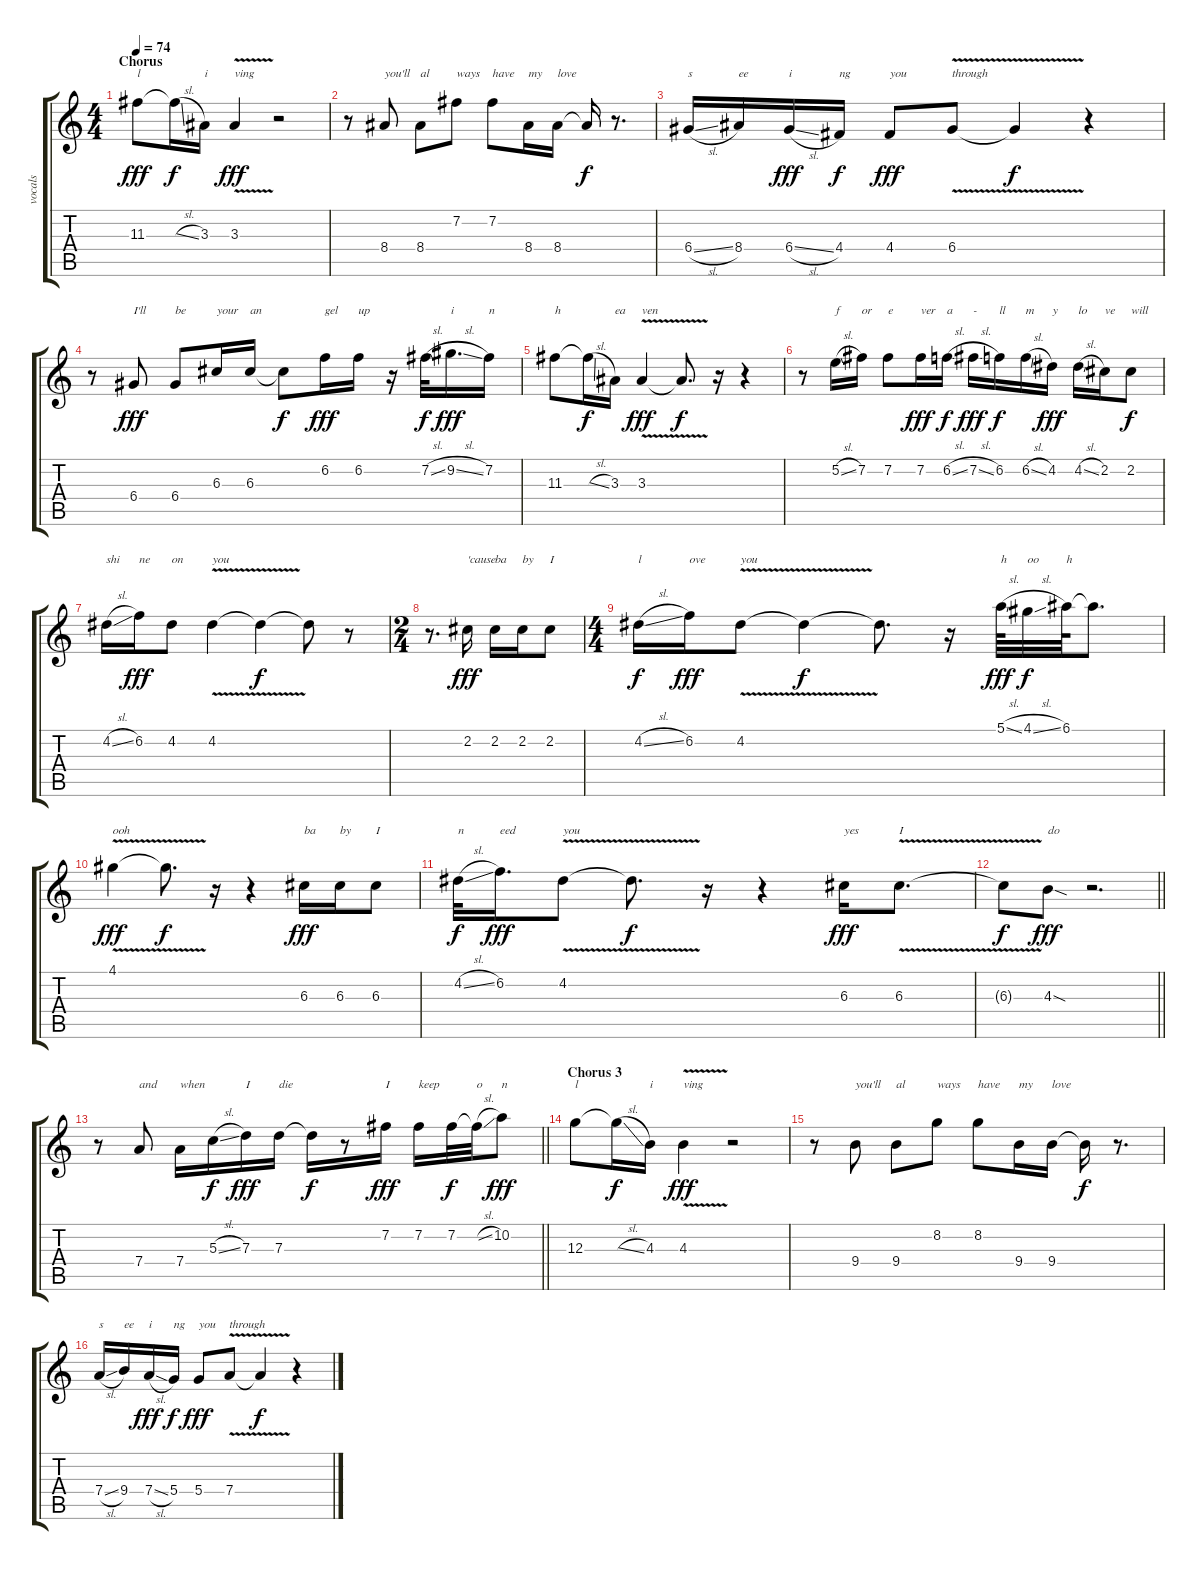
\track ("vocals" "vocals") {instrument electricguitarjazz}
\staff {score tabs}
\tuning (E4 B3 G3 D3 A2 E2) {hide}
\ts (4 4)
\section ("" "Chorus")
\tempo 74
\clef g2
\ks c
11.3.8{txt "l" dy fff} 11.3{sl t}.16{dy f} 3.3.16{txt "i"} 3.3{v}.4{txt "ving" dy fff} r.2 |
r.8 8.4.8{txt "you'll"} 8.4.8{txt "al"} 7.2.8{txt "ways"} 7.2.8{txt "have"} 8.4.16{txt "my"} 8.4.16{txt "love"} 8.4{t}.16{dy f} r.8{d} |
6.4{sl}.16{txt "s"} 8.4.16{txt "ee"} 6.4{sl}.16{txt "i" dy fff} 4.4.16{txt "ng" dy f} 4.4.8{txt "you" dy fff} 6.4{v}.8{txt "through"} 6.4{t}.4{dy f} r.4 |
r.8 6.4.8{txt "I'll" dy fff} 6.4.8{txt "be"} 6.3.16{txt "your"} 6.3.16{txt "an"} 6.3{t}.8{dy f} 6.2.16{txt "gel" dy fff} 6.2.16{txt "up"} r.16 7.2{sl}.32{dy f} 9.2{sl}.16{d txt "i" dy fff} 7.2.16{txt "n"} |
11.3.8{txt "h"} 11.3{sl t}.16{dy f} 3.3.16{txt "ea"} 3.3{v}.4{txt "ven" dy fff} 3.3{t}.8{d dy f} r.16 r.4 |
r.8 5.2{sl}.16{txt "f"} 7.2.16{txt "or"} 7.2.8{txt "e"} 7.2.16{txt "ver" dy fff} 6.2{sl}.16{txt "a" dy f} 7.2{sl}.16{txt "-" dy fff} 6.2.16{txt "ll" dy f} 6.2{sl}.16{txt "m"} 4.2.16{txt "y" dy fff} 4.2{sl}.16{txt "lo"} 2.2.16{txt "ve"} 2.2.8{txt "will" dy f} |
4.2{sl}.16{txt "shi"} 6.2.16{txt "ne" dy fff} 4.2.8{txt "on"} 4.2{v}.4{txt "you"} 4.2{t}.4{dy f} 4.2{t}.8 r.8 |
\ts (2 4)
r.8{d} 2.2.16{txt "'cause" dy fff} 2.2.16{txt "ba"} 2.2.16{txt "by"} 2.2.8{txt "I"} |
\ts (4 4)
4.2{sl}.16{txt "l" dy f} 6.2.16{txt "ove" dy fff} 4.2{v}.8{txt "you"} 4.2{t}.4{dy f} 4.2{t}.8{d} r.16 5.1{sl}.64{txt "h" dy fff} 4.1{sl}.32{txt "oo" dy f} 6.1.64{txt "h"} 6.1{t}.8{d} |
4.1{v}.4{txt "ooh" dy fff} 4.1{t}.8{d dy f} r.16 r.4 6.3.16{txt "ba" dy fff} 6.3.16{txt "by"} 6.3.8{txt "I"} |
4.2{sl}.32{txt "n" dy f} 6.2.16{d txt "eed" dy fff} 4.2{v}.8{txt "you"} 4.2{t}.8{d dy f} r.16 r.4 6.3.16{txt "yes" dy fff} 6.3{v}.8{d txt "I"} |
\barLineRight lightlight
6.3{t}.8{dy f} 4.3{sod}.8{txt "do" dy fff} r.2{d} |
\barLineRight lightlight
r.8 7.4.8{txt "and"} 7.4.16{txt "when"} 5.3{sl}.16{dy f} 7.3.16{txt "I" dy fff} 7.3.16{txt "die"} 7.3{t}.16{dy f} r.8 7.2.16{txt "I" dy fff} 7.2.16{txt "keep"} 7.2.32{dy f} 7.2{sl t}.32{txt "o"} 10.2.8{txt "n" dy fff} |
\section ("" "Chorus 3")
12.3.8{txt "l"} 12.3{sl t}.16{dy f} 4.3.16{txt "i"} 4.3{v}.4{txt "ving" dy fff} r.2 |
r.8 9.4.8{txt "you'll"} 9.4.8{txt "al"} 8.2.8{txt "ways"} 8.2.8{txt "have"} 9.4.16{txt "my"} 9.4.16{txt "love"} 9.4{t}.16{dy f} r.8{d} |
7.4{sl}.16{txt "s"} 9.4.16{txt "ee"} 7.4{sl}.16{txt "i" dy fff} 5.4.16{txt "ng" dy f} 5.4.8{txt "you" dy fff} 7.4{v}.8{txt "through"} 7.4{t}.4{dy f} r.4
